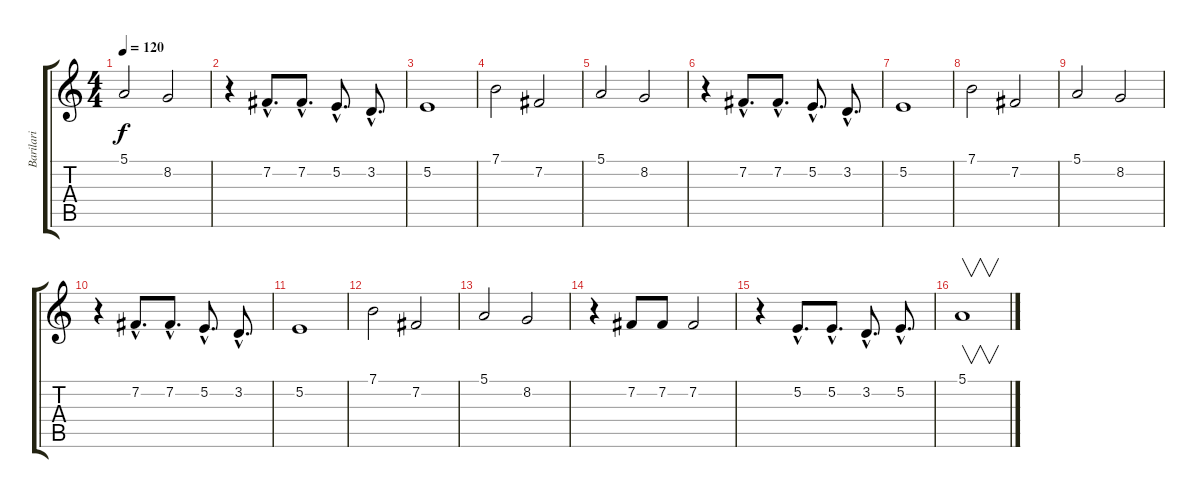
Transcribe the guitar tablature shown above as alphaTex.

\track ("Barilari" "Barilari") {instrument cello}
\staff {score tabs}
\tuning (E4 B3 G3 D3 A2 E2) {hide}
\ts (4 4)
\tempo 120
\clef g2
\ks c
5.1.2{dy f} 8.2.2 |
r.4 7.2{hac}.8{d} 7.2{hac}.8{d} 5.2{hac}.8{d} 3.2{hac}.8{d} |
5.2.1 |
7.1.2 7.2.2 |
5.1.2 8.2.2 |
r.4 7.2{hac}.8{d} 7.2{hac}.8{d} 5.2{hac}.8{d} 3.2{hac}.8{d} |
5.2.1 |
7.1.2 7.2.2 |
5.1.2 8.2.2 |
r.4 7.2{hac}.8{d} 7.2{hac}.8{d} 5.2{hac}.8{d} 3.2{hac}.8{d} |
5.2.1 |
7.1.2 7.2.2 |
5.1.2 8.2.2 |
r.4 7.2.8 7.2.8 7.2.2 |
r.4 5.2{hac}.8{d} 5.2{hac}.8{d} 3.2{hac}.8{d} 5.2{hac}.8{d} |
5.1.1{v}
